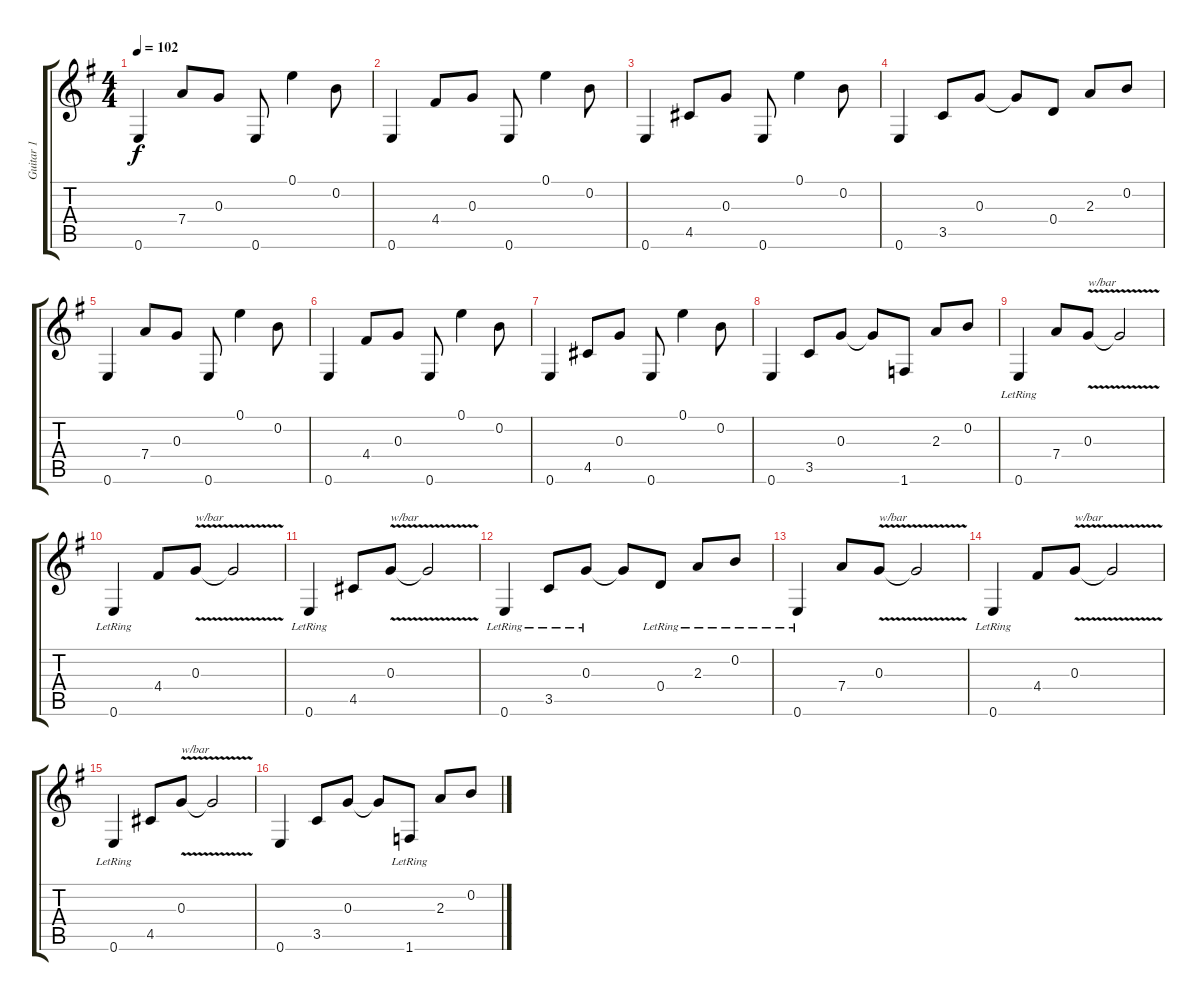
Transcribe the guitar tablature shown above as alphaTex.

\track ("Guitar 1" "Guitar 1") {instrument overdrivenguitar}
\staff {score tabs}
\tuning (E4 B3 G3 D3 A2 E2) {hide}
\ts (4 4)
\tempo 102
\clef g2
\ks eminor
0.6.4{dy f} 7.4.8 0.3.8 0.6.8 0.1.4 0.2.8 |
0.6.4 4.4.8 0.3.8 0.6.8 0.1.4 0.2.8 |
0.6.4 4.5.8 0.3.8 0.6.8 0.1.4 0.2.8 |
0.6.4 3.5.8 0.3.8 0.3{t}.8 0.4.8 2.3.8 0.2.8 |
0.6.4 7.4.8 0.3.8 0.6.8 0.1.4 0.2.8 |
0.6.4 4.4.8 0.3.8 0.6.8 0.1.4 0.2.8 |
0.6.4 4.5.8 0.3.8 0.6.8 0.1.4 0.2.8 |
0.6.4 3.5.8 0.3.8 0.3{t}.8 1.6.8 2.3.8 0.2.8 |
0.6{lr}.4 7.4.8 0.3{v}.8{txt "w/bar"} 0.3{t}.2 |
0.6{lr}.4 4.4.8 0.3{v}.8{txt "w/bar"} 0.3{t}.2 |
0.6{lr}.4 4.5.8 0.3{v}.8{txt "w/bar"} 0.3{t}.2 |
0.6{lr}.4 3.5{lr}.8 0.3{lr}.8 0.3{t}.8 0.4{lr}.8 2.3{lr}.8 0.2{lr}.8 |
0.6{lr}.4 7.4.8 0.3{v}.8{txt "w/bar"} 0.3{t}.2 |
0.6{lr}.4 4.4.8 0.3{v}.8{txt "w/bar"} 0.3{t}.2 |
0.6{lr}.4 4.5.8 0.3{v}.8{txt "w/bar"} 0.3{t}.2 |
0.6.4 3.5.8 0.3.8 0.3{t}.8 1.6{lr}.8 2.3.8 0.2.8
